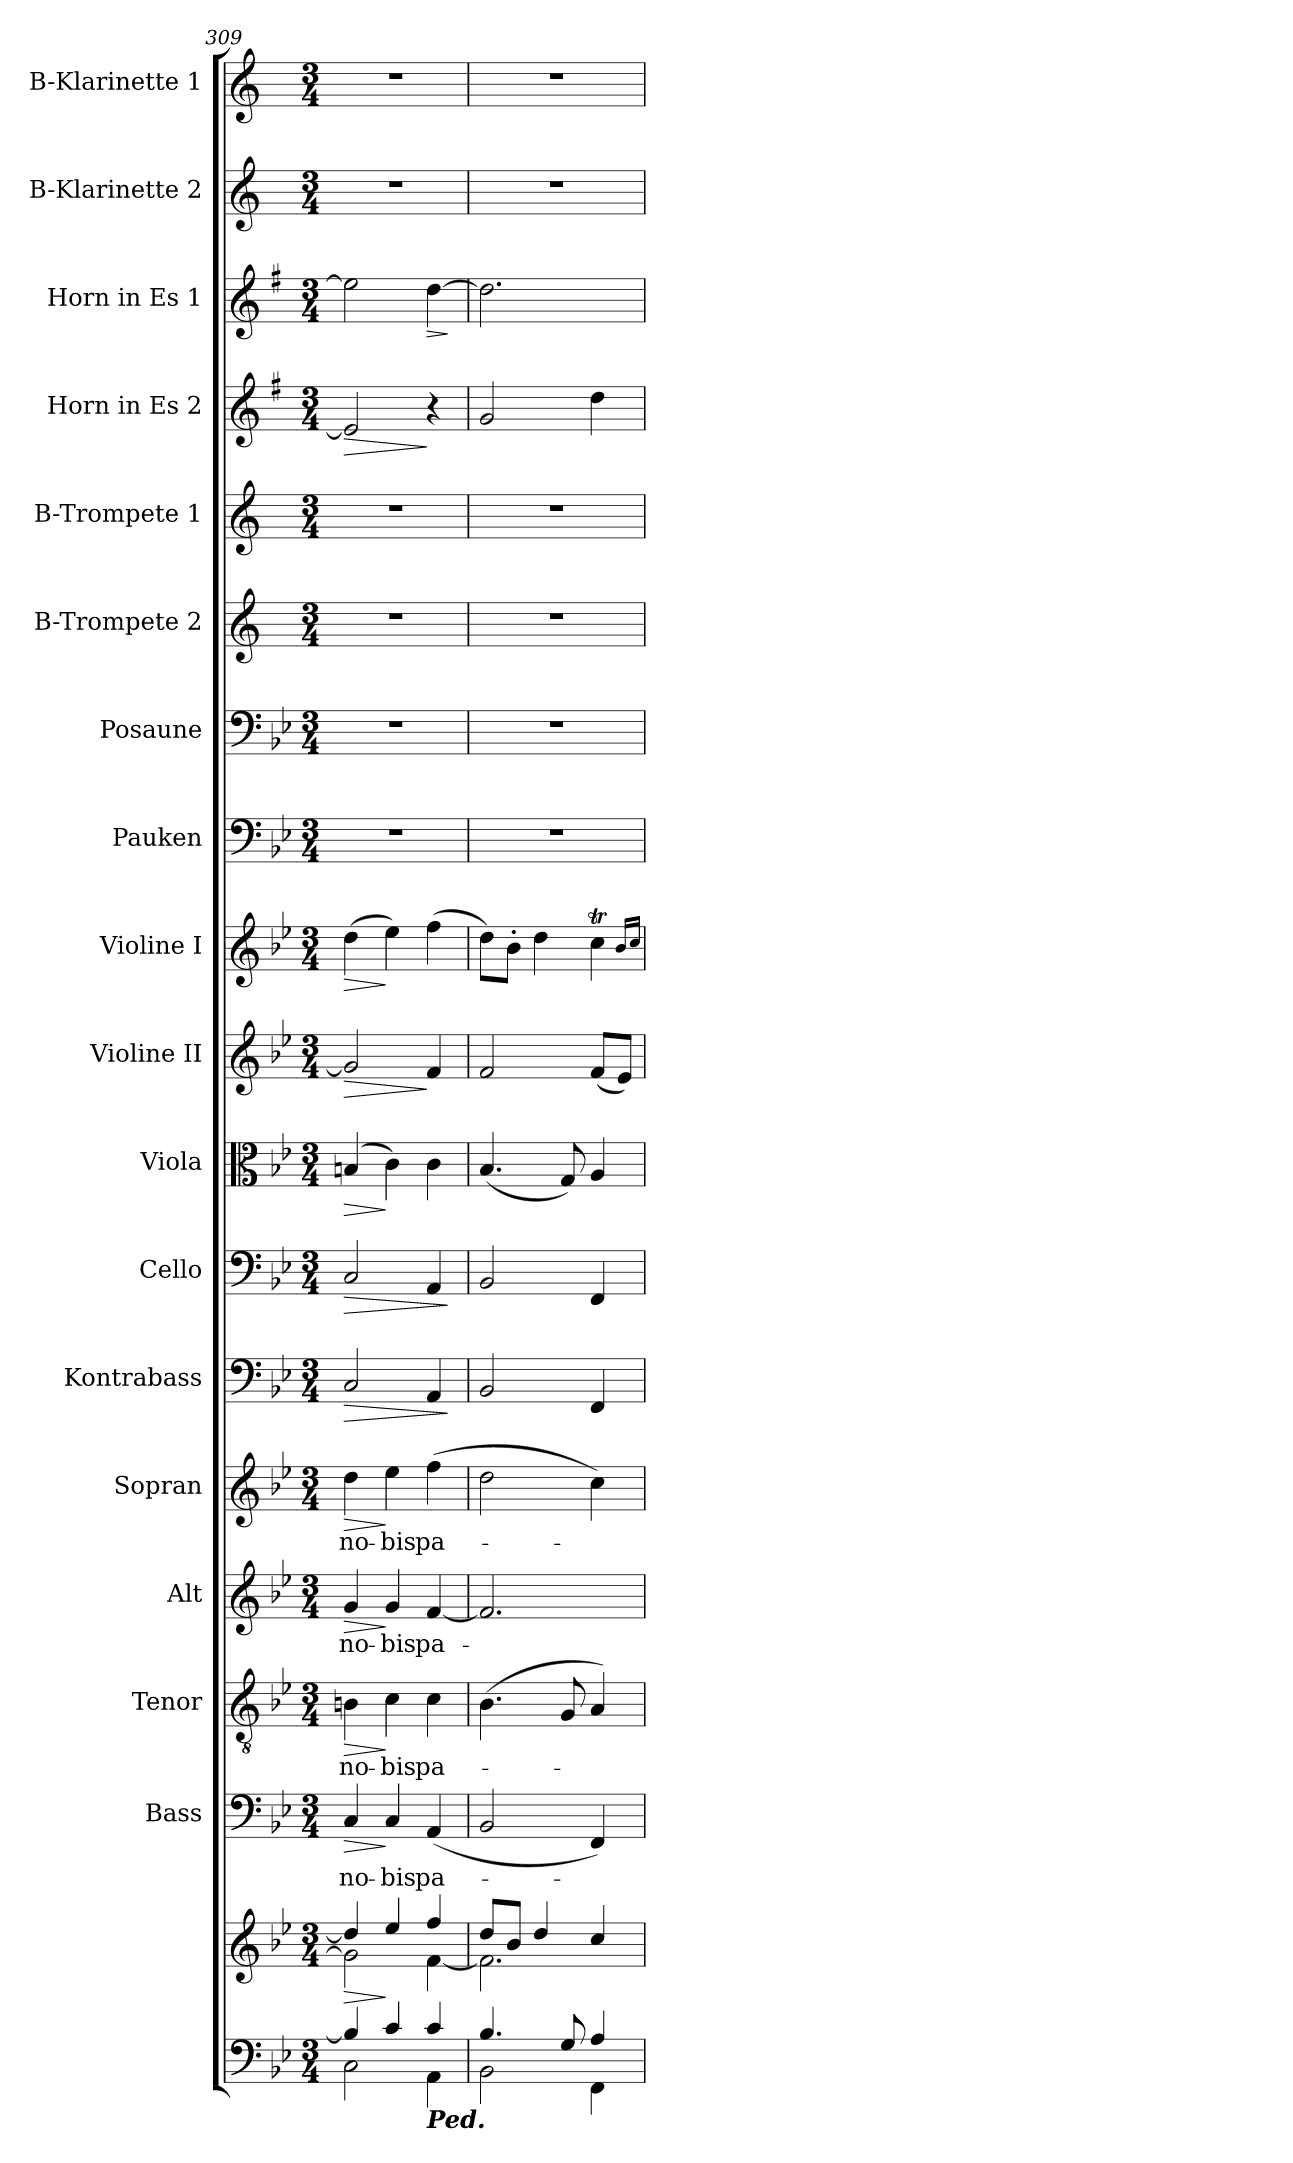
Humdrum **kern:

**kern	**kern	**dynam	**kern	**text	**dynam	**kern	**text	**dynam	**kern	**text	**dynam	**kern	**text	**dynam	**kern	**dynam	**kern	**dynam	**kern	**dynam	**kern	**dynam	**kern	**dynam	**kern	**kern	**kern	**kern	**kern	**dynam	**kern	**dynam	**kern	**kern
*part18	*part18	*part18	*part17	*part17	*part17	*part16	*part16	*part16	*part15	*part15	*part15	*part14	*part14	*part14	*part13	*part13	*part12	*part12	*part11	*part11	*part10	*part10	*part9	*part9	*part8	*part7	*part6	*part5	*part4	*part4	*part3	*part3	*part2	*part1
*staff19	*staff18	*staff18/19	*staff17	*staff17	*staff17	*staff16	*staff16	*staff16	*staff15	*staff15	*staff15	*staff14	*staff14	*staff14	*staff13	*staff13	*staff12	*staff12	*staff11	*staff11	*staff10	*staff10	*staff9	*staff9	*staff8	*staff7	*staff6	*staff5	*staff4	*staff4	*staff3	*staff3	*staff2	*staff1
*	*	*	*I"Bass	*	*	*I"Tenor	*	*	*I"Alt	*	*	*I"Sopran	*	*	*I"Kontrabass	*	*I"Cello	*	*I"Viola	*	*I"Violine II	*	*I"Violine I	*	*I"Pauken	*I"Posaune	*I"B-Trompete 2	*I"B-Trompete 1	*I"Horn in Es 2	*	*I"Horn in Es 1	*	*I"B-Klarinette 2	*I"B-Klarinette 1
*	*	*	*I'B.	*	*	*I'T.	*	*	*I'A.	*	*	*I'S.	*	*	*I'Kb.	*	*	*	*I'Vla.	*	*I'Vl. II	*	*I'Vl. I	*	*I'Pk.	*I'Pos.	*I'B Trp. 2	*I'B Trp. 1	*	*	*	*	*I'B Kl. 2	*I'B Kl. 1
*clefF4	*clefG2	*	*clefF4	*	*	*clefGv2	*	*	*clefG2	*	*	*clefG2	*	*	*clefF4	*	*clefF4	*	*clefC3	*	*clefG2	*	*clefG2	*	*clefF4	*clefF4	*clefG2	*clefG2	*clefG2	*	*clefG2	*	*clefG2	*clefG2
*	*	*	*	*	*	*	*	*	*	*	*	*	*	*	*ITrd7c12	*	*	*	*	*	*	*	*	*	*	*	*ITrd1c2	*ITrd1c2	*ITrd5c9	*	*ITrd5c9	*	*ITrd1c2	*ITrd1c2
*k[b-e-]	*k[b-e-]	*	*k[b-e-]	*	*	*k[b-e-]	*	*	*k[b-e-]	*	*	*k[b-e-]	*	*	*k[b-e-]	*	*k[b-e-]	*	*k[b-e-]	*	*k[b-e-]	*	*k[b-e-]	*	*k[b-e-]	*k[b-e-]	*k[b-e-]	*k[b-e-]	*k[b-e-]	*	*k[b-e-]	*	*k[b-e-]	*k[b-e-]
*B-:	*B-:	*	*B-:	*	*	*B-:	*	*	*B-:	*	*	*B-:	*	*	*B-:	*	*B-:	*	*B-:	*	*B-:	*	*B-:	*	*B-:	*B-:	*B-:	*B-:	*B-:	*	*B-:	*	*B-:	*B-:
*M3/4	*M3/4	*	*M3/4	*	*	*M3/4	*	*	*M3/4	*	*	*M3/4	*	*	*M3/4	*	*M3/4	*	*M3/4	*	*M3/4	*	*M3/4	*	*M3/4	*M3/4	*M3/4	*M3/4	*M3/4	*	*M3/4	*	*M3/4	*M3/4
=309	=309	=309	=309	=309	=309	=309	=309	=309	=309	=309	=309	=309	=309	=309	=309	=309	=309	=309	=309	=309	=309	=309	=309	=309	=309	=309	=309	=309	=309	=309	=309	=309	=309	=309
*^	*	*	*	*	*	*	*	*	*	*	*	*	*	*	*	*	*	*	*	*	*	*	*	*	*	*	*	*	*	*	*	*	*	*
!	!	!	!LO:HP:b	!	!LO:LY:b	!LO:HP:b	!	!LO:LY:b	!LO:HP:b	!	!LO:LY:b	!LO:HP:b	!	!LO:LY:b	!LO:HP:b	!	!LO:HP:b	!	!LO:HP:b	!	!LO:HP:b	!	!LO:HP:b	!	!LO:HP:b	!	!	!	!	!	!LO:HP:b	!	!	!	!
*	*	*^	*	*	*	*	*	*	*	*	*	*	*	*	*	*	*	*	*	*	*	*	*	*	*	*	*	*	*	*	*	*	*	*	*
4B/]	2C\	4dd/]	2g\]	>	4C/	no-	>	4Bn\	no-	>	4g/	no-	>	4dd\	no-	>	2CC/	>	2C/	>	(4Bn/	>	2g/]	>	(>4dd\	>	2.r	2.r	2.r	2.r	2G/]	>	2g\]	.	2.r	2.r
!	!	!	!	!	!	!LO:LY:b	!	!	!LO:LY:b	!	!	!LO:LY:b	!	!	!LO:LY:b	!	!	!	!	!	!	!	!	!	!	!	!	!	!	!	!	!	!	!	!	!
4c/	.	4ee-/	.	]	4C/	-bis	]	4c\	-bis	]	4g/	-bis	]	4ee-\	-bis	]	.	.	.	.	4c\)	]	.	.	4ee-\)	]	.	.	.	.	.	.	.	.	.	.
!LO:TX:b:Bi:t=Ped.	!	!	!	!	!	!	!	!	!	!	!	!	!	!	!	!	!	!	!	!	!	!	!	!	!	!	!	!	!	!	!	!	!	!	!	!
!	!	!	!	!	!	!LO:LY:b	!	!	!LO:LY:b	!	!	!LO:LY:b	!	!	!LO:LY:b	!	!	!	!	!	!	!	!	!	!	!	!	!	!	!	!	!	!	!LO:HP:b	!	!
4c/	4AA\	4ff/	[<4f\	.	(<4AA/	pa-	.	4c\	pa-	.	[4f/	pa-	.	(>4ff\	pa-	.	4AAA/	.	4AA/	.	4c\	.	4f/	]	(>4ff\	.	.	.	.	.	4r	]	[4f\	>	.	.
*v	*v	*	*	*	*	*	*	*	*	*	*	*	*	*	*	*	*	*	*	*	*	*	*	*	*	*	*	*	*	*	*	*	*	*	*	*
*	*v	*v	*	*	*	*	*	*	*	*	*	*	*	*	*	*	*	*	*	*	*	*	*	*	*	*	*	*	*	*	*	*	*	*	*
.	.	.	.	.	.	.	.	.	.	.	.	.	.	.	.	]	.	]	.	.	.	.	.	.	.	.	.	.	.	.	.	]	.	.
=310	=310	=310	=310	=310	=310	=310	=310	=310	=310	=310	=310	=310	=310	=310	=310	=310	=310	=310	=310	=310	=310	=310	=310	=310	=310	=310	=310	=310	=310	=310	=310	=310	=310	=310
*^	*^	*	*	*	*	*	*	*	*	*	*	*	*	*	*	*	*	*	*	*	*	*	*	*	*	*	*	*	*	*	*	*	*	*
4.B-/	2BB-\	8dd/L	2.f\]	.	2BB-/	.	.	(>4.B-\	.	.	2.f/]	.	.	2dd\	.	.	2BBB-/	.	2BB-/	.	(<4.B-/	.	2f/	.	8dd\L)	.	2.r	2.r	2.r	2.r	2B-/	.	2.f\]	.	2.r	2.r
.	.	8b-/J	.	.	.	.	.	.	.	.	.	.	.	.	.	.	.	.	.	.	.	.	.	.	8b-'>\J	.	.	.	.	.	.	.	.	.	.	.
.	.	4dd/	.	.	.	.	.	.	.	.	.	.	.	.	.	.	.	.	.	.	.	.	.	.	4dd\	.	.	.	.	.	.	.	.	.	.	.
8G/	.	.	.	.	.	.	.	8G/	.	.	.	.	.	.	.	.	.	.	.	.	8G/)	.	.	.	.	.	.	.	.	.	.	.	.	.	.	.
4A/	4FF\	4cc/	.	.	4FF/)	.	.	4A/)	.	.	.	.	.	4cc\)	.	.	4FFF/	.	4FF/	.	4A/	.	(<8f/L	.	4ccT\	.	.	.	.	.	4f\	.	.	.	.	.
.	.	.	.	.	.	.	.	.	.	.	.	.	.	.	.	.	.	.	.	.	.	.	8e-/J)	.	.	.	.	.	.	.	.	.	.	.	.	.
*v	*v	*	*	*	*	*	*	*	*	*	*	*	*	*	*	*	*	*	*	*	*	*	*	*	*	*	*	*	*	*	*	*	*	*	*	*
*	*v	*v	*	*	*	*	*	*	*	*	*	*	*	*	*	*	*	*	*	*	*	*	*	*	*	*	*	*	*	*	*	*	*	*	*
.	.	.	.	.	.	.	.	.	.	.	.	.	.	.	.	.	.	.	.	.	.	.	16qb-/LL	.	.	.	.	.	.	.	.	.	.	.
.	.	.	.	.	.	.	.	.	.	.	.	.	.	.	.	.	.	.	.	.	.	.	16qcc/JJ	.	.	.	.	.	.	.	.	.	.	.
=	=	=	=	=	=	=	=	=	=	=	=	=	=	=	=	=	=	=	=	=	=	=	=	=	=	=	=	=	=	=	=	=	=	=
*-	*-	*-	*-	*-	*-	*-	*-	*-	*-	*-	*-	*-	*-	*-	*-	*-	*-	*-	*-	*-	*-	*-	*-	*-	*-	*-	*-	*-	*-	*-	*-	*-	*-	*-
